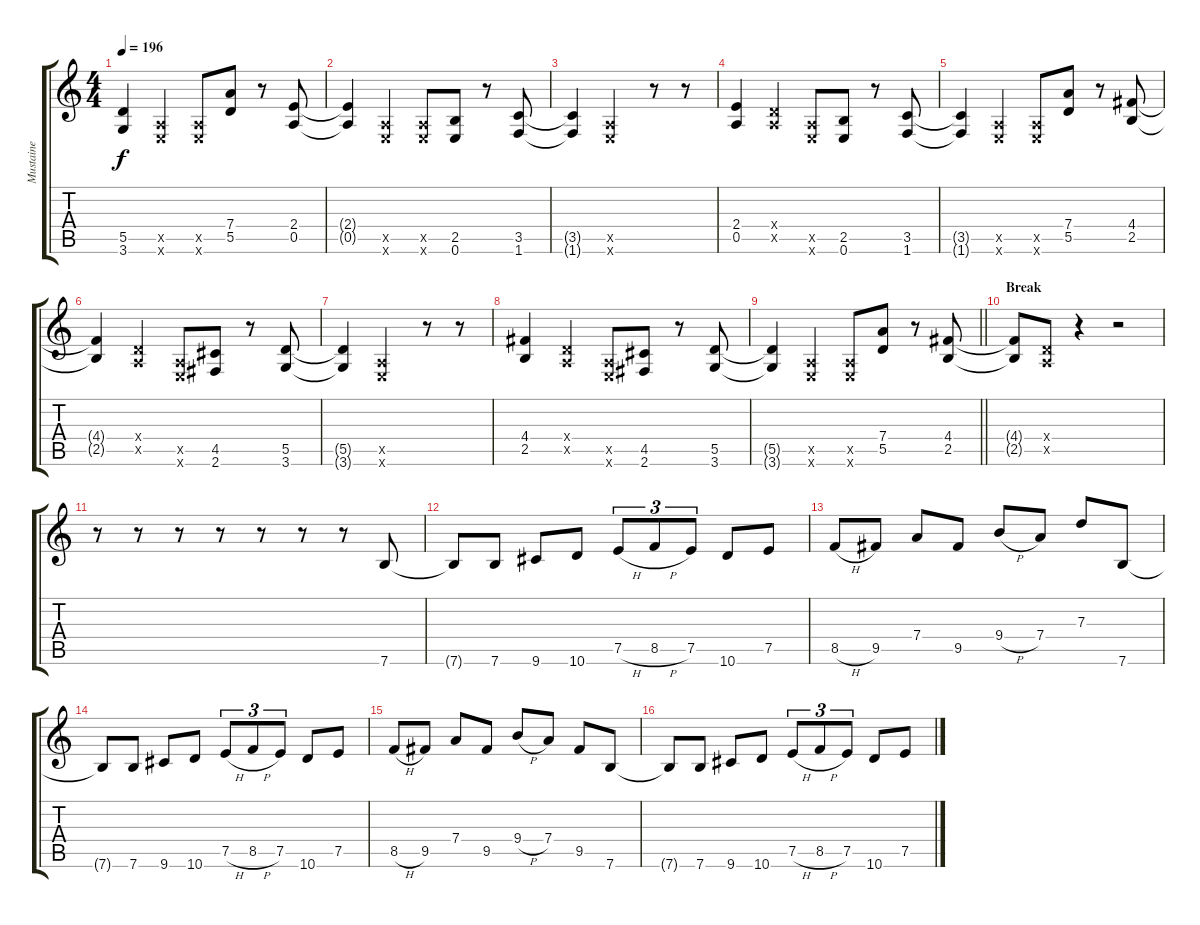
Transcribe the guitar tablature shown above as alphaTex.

\track ("Mustaine" "Mustaine") {instrument distortionguitar}
\staff {score tabs}
\tuning (E4 B3 G3 D3 A2 E2) {hide}
\ts (4 4)
\tempo 196
\clef g2
\ks c
(5.5{t} 3.6{t}).4{dy f} (0.5{x} 0.6{x}).4 (0.5{x} 0.6{x}).8 (7.4 5.5).8 r.8 (2.4 0.5).8 |
(2.4{t} 0.5{t}).4 (0.5{x} 0.6{x}).4 (0.5{x} 0.6{x}).8 (2.5 0.6).8 r.8 (3.5 1.6).8 |
(3.5{t} 1.6{t}).4 (0.5{x} 0.6{x}).2 r.8 r.8 |
(2.4 0.5).4 (0.4{x} 0.5{x}).4 (0.5{x} 0.6{x}).8 (2.5 0.6).8 r.8 (3.5 1.6).8 |
(3.5{t} 1.6{t}).4 (0.5{x} 0.6{x}).4 (0.5{x} 0.6{x}).8 (7.4 5.5).8 r.8 (4.4 2.5).8 |
(4.4{t} 2.5{t}).4 (0.4{x} 0.5{x}).4 (0.5{x} 0.6{x}).8 (4.5 2.6).8 r.8 (5.5 3.6).8 |
(5.5{t} 3.6{t}).4 (0.5{x} 0.6{x}).2 r.8 r.8 |
(4.4 2.5).4 (0.4{x} 0.5{x}).4 (0.5{x} 0.6{x}).8 (4.5 2.6).8 r.8 (5.5 3.6).8 |
\barLineRight lightlight
(5.5{t} 3.6{t}).4 (0.5{x} 0.6{x}).4 (0.5{x} 0.6{x}).8 (7.4 5.5).8 r.8 (4.4 2.5).8 |
\section ("" "Break")
(4.4{t} 2.5{t}).8 (0.4{x} 0.5{x}).8 r.4 r.2 |
r.8 r.8 r.8 r.8 r.8 r.8 r.8 7.6.8 |
7.6{t}.8 7.6.8 9.6.8 10.6.8 7.5{h}.8{tu (3 2)} 8.5{h}.8{tu (3 2)} 7.5.8{tu (3 2)} 10.6.8 7.5.8 |
8.5{h}.8 9.5.8 7.4.8 9.5.8 9.4{h}.8 7.4.8 7.3.8 7.6.8 |
7.6{t}.8 7.6.8 9.6.8 10.6.8 7.5{h}.8{tu (3 2)} 8.5{h}.8{tu (3 2)} 7.5.8{tu (3 2)} 10.6.8 7.5.8 |
8.5{h}.8 9.5.8 7.4.8 9.5.8 9.4{h}.8 7.4.8 9.5.8 7.6.8 |
7.6{t}.8 7.6.8 9.6.8 10.6.8 7.5{h}.8{tu (3 2)} 8.5{h}.8{tu (3 2)} 7.5.8{tu (3 2)} 10.6.8 7.5.8
